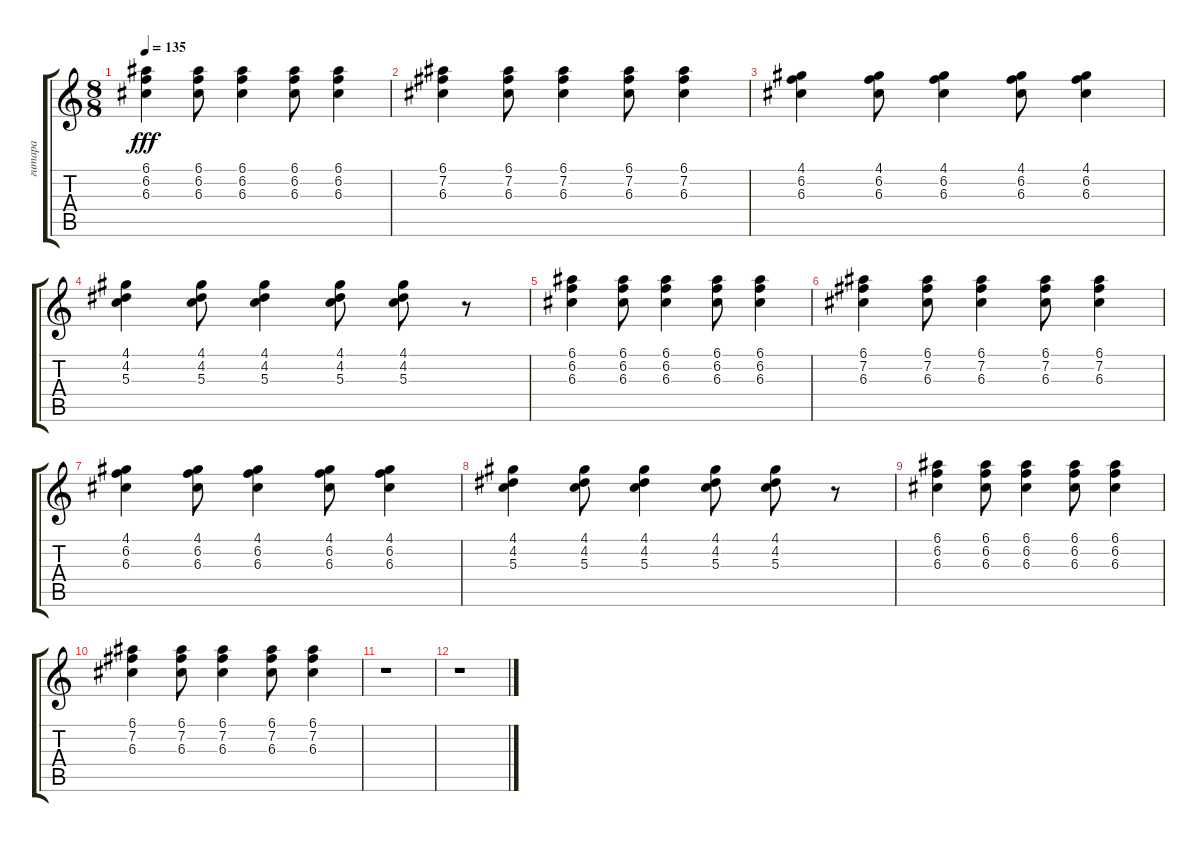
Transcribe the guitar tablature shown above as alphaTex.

\track ("гитара" "гитара") {instrument acousticguitarsteel}
\staff {score tabs}
\tuning (E4 B3 G3 D3 A2 E2) {hide}
\ts (8 8)
\tempo 135
\clef g2
\ks c
(6.1 6.2 6.3).4{dy fff} (6.1 6.2 6.3).8 (6.1 6.2 6.3).4 (6.1 6.2 6.3).8 (6.1 6.2 6.3).4 |
(6.1 7.2 6.3).4 (6.1 7.2 6.3).8 (6.1 7.2 6.3).4 (6.1 7.2 6.3).8 (6.1 7.2 6.3).4 |
(4.1 6.2 6.3).4 (4.1 6.2 6.3).8 (4.1 6.2 6.3).4 (4.1 6.2 6.3).8 (4.1 6.2 6.3).4 |
(4.1 4.2 5.3).4 (4.1 4.2 5.3).8 (4.1 4.2 5.3).4 (4.1 4.2 5.3).8 (4.1 4.2 5.3).8 r.8 |
(6.1 6.2 6.3).4 (6.1 6.2 6.3).8 (6.1 6.2 6.3).4 (6.1 6.2 6.3).8 (6.1 6.2 6.3).4 |
(6.1 7.2 6.3).4 (6.1 7.2 6.3).8 (6.1 7.2 6.3).4 (6.1 7.2 6.3).8 (6.1 7.2 6.3).4 |
(4.1 6.2 6.3).4 (4.1 6.2 6.3).8 (4.1 6.2 6.3).4 (4.1 6.2 6.3).8 (4.1 6.2 6.3).4 |
(4.1 4.2 5.3).4 (4.1 4.2 5.3).8 (4.1 4.2 5.3).4 (4.1 4.2 5.3).8 (4.1 4.2 5.3).8 r.8 |
(6.1 6.2 6.3).4 (6.1 6.2 6.3).8 (6.1 6.2 6.3).4 (6.1 6.2 6.3).8 (6.1 6.2 6.3).4 |
(6.1 7.2 6.3).4 (6.1 7.2 6.3).8 (6.1 7.2 6.3).4 (6.1 7.2 6.3).8 (6.1 7.2 6.3).4 |
r.1 |
r.1
